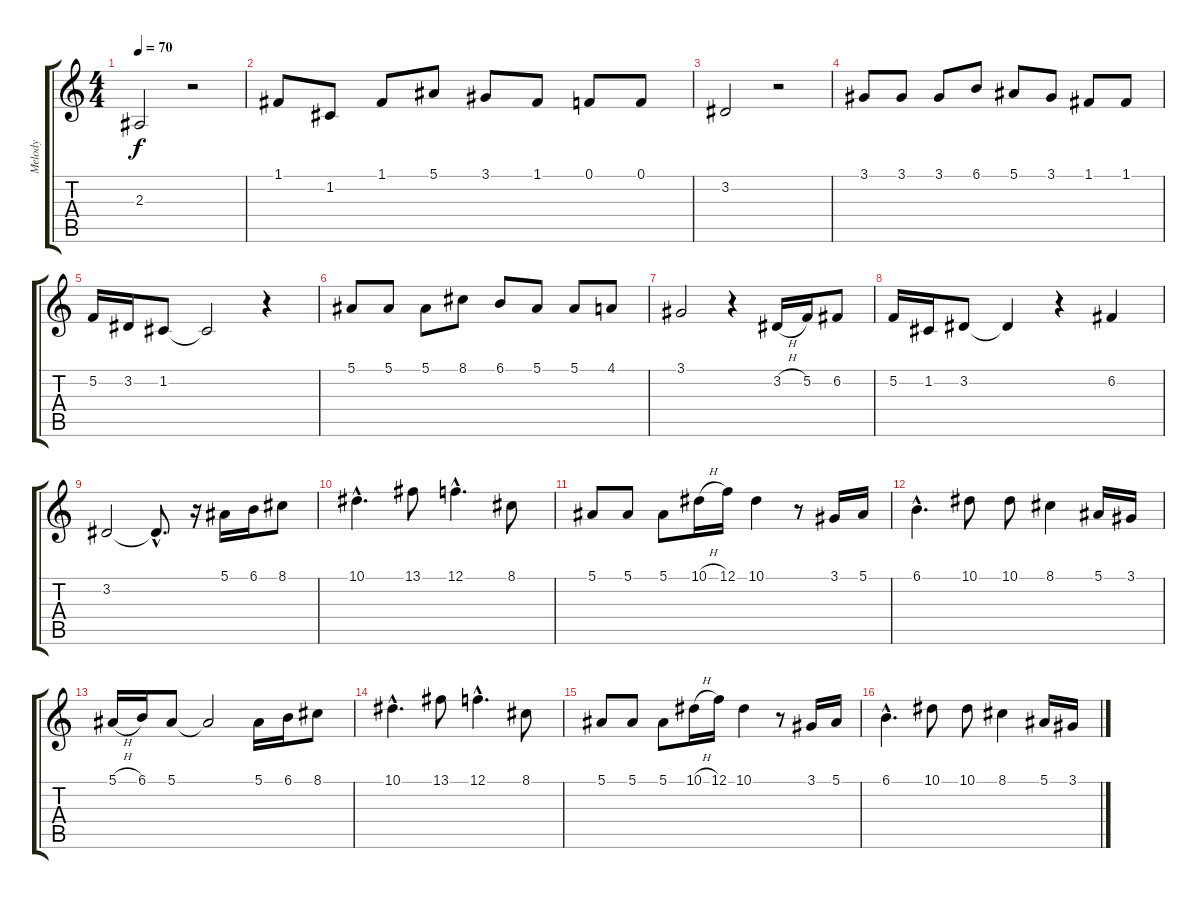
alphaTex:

\track ("Melody" "Melody") {instrument harmonica}
\staff {score tabs}
\tuning (F4 C4 Ab3 Eb3 Bb2 F2) {hide}
\ts (4 4)
\tempo 70
\clef g2
\ks c
2.3.2{dy f} r.2 |
1.1.8 1.2.8 1.1.8 5.1.8 3.1.8 1.1.8 0.1.8 0.1.8 |
3.2.2 r.2 |
3.1.8 3.1.8 3.1.8 6.1.8 5.1.8 3.1.8 1.1.8 1.1.8 |
5.2.16 3.2.16 1.2.8 1.2{t}.2 r.4 |
5.1.8 5.1.8 5.1.8 8.1.8 6.1.8 5.1.8 5.1.8 4.1.8 |
3.1.2 r.4 3.2{h}.16 5.2.16 6.2.8 |
5.2.16 1.2.16 3.2.8 3.2{t}.4 r.4 6.2.4 |
3.2.2 3.2{hac t}.8{d} r.16 5.1.16 6.1.16 8.1.8 |
10.1{hac}.4{d} 13.1.8 12.1{hac}.4{d} 8.1.8 |
5.1.8 5.1.8 5.1.8 10.1{h}.16 12.1.16 10.1.4 r.8 3.1.16 5.1.16 |
6.1{hac}.4{d} 10.1.8 10.1.8 8.1.4 5.1.16 3.1.16 |
5.1{h}.16 6.1.16 5.1.8 5.1{t}.2 5.1.16 6.1.16 8.1.8 |
10.1{hac}.4{d} 13.1.8 12.1{hac}.4{d} 8.1.8 |
5.1.8 5.1.8 5.1.8 10.1{h}.16 12.1.16 10.1.4 r.8 3.1.16 5.1.16 |
6.1{hac}.4{d} 10.1.8 10.1.8 8.1.4 5.1.16 3.1.16
